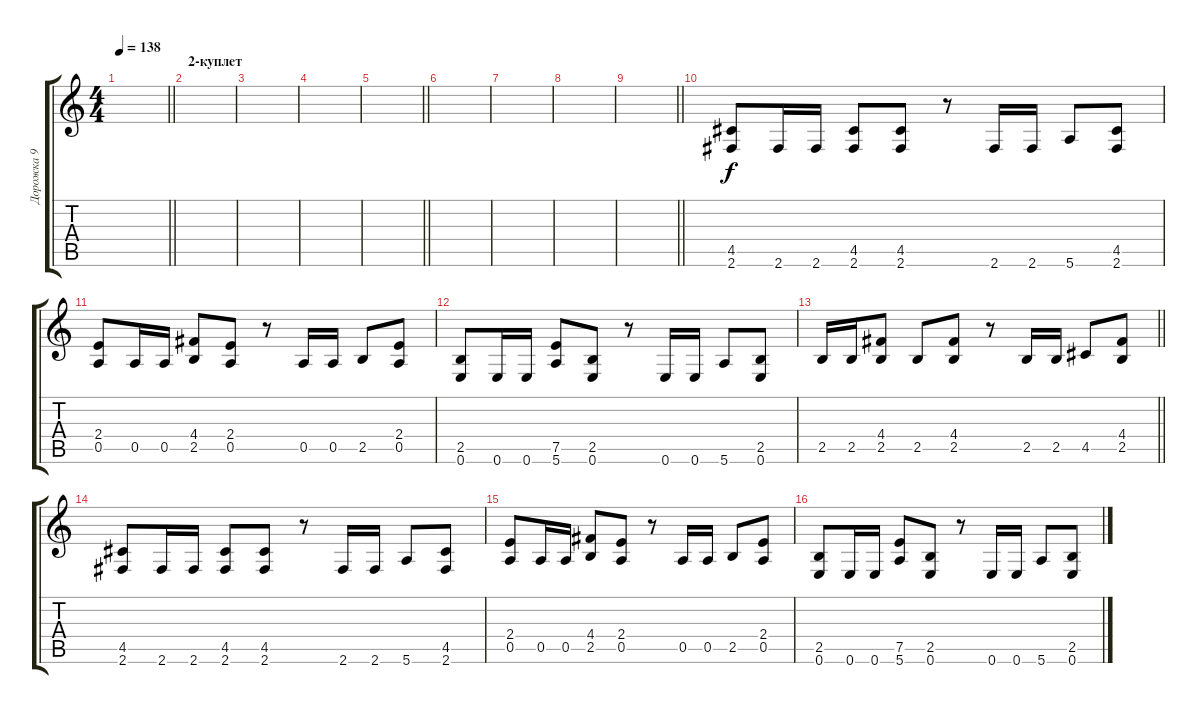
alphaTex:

\track ("Дорожка 9" "Дорожка 9") {instrument electricguitarclean}
\staff {score tabs}
\tuning (E4 B3 G3 D3 A2 E2) {hide}
\ts (4 4)
\tempo 138
\clef g2
\barLineRight lightlight
\ks c
|
\section ("" "2-куплет")
|
|
|
\barLineRight lightlight
|
|
|
|
\barLineRight lightlight
|
(4.5 2.6).8 2.6.16 2.6.16 (4.5 2.6).8 (4.5 2.6).8 r.8 2.6.16 2.6.16 5.6.8 (4.5 2.6).8 |
(2.4 0.5).8 0.5.16 0.5.16 (4.4 2.5).8 (2.4 0.5).8 r.8 0.5.16 0.5.16 2.5.8 (2.4 0.5).8 |
(2.5 0.6).8 0.6.16 0.6.16 (7.5 5.6).8 (2.5 0.6).8 r.8 0.6.16 0.6.16 5.6.8 (2.5 0.6).8 |
\barLineRight lightlight
2.5.16 2.5.16 (4.4 2.5).8 2.5.8 (4.4 2.5).8 r.8 2.5.16 2.5.16 4.5.8 (4.4 2.5).8 |
(4.5 2.6).8 2.6.16 2.6.16 (4.5 2.6).8 (4.5 2.6).8 r.8 2.6.16 2.6.16 5.6.8 (4.5 2.6).8 |
(2.4 0.5).8 0.5.16 0.5.16 (4.4 2.5).8 (2.4 0.5).8 r.8 0.5.16 0.5.16 2.5.8 (2.4 0.5).8 |
(2.5 0.6).8 0.6.16 0.6.16 (7.5 5.6).8 (2.5 0.6).8 r.8 0.6.16 0.6.16 5.6.8 (2.5 0.6).8
